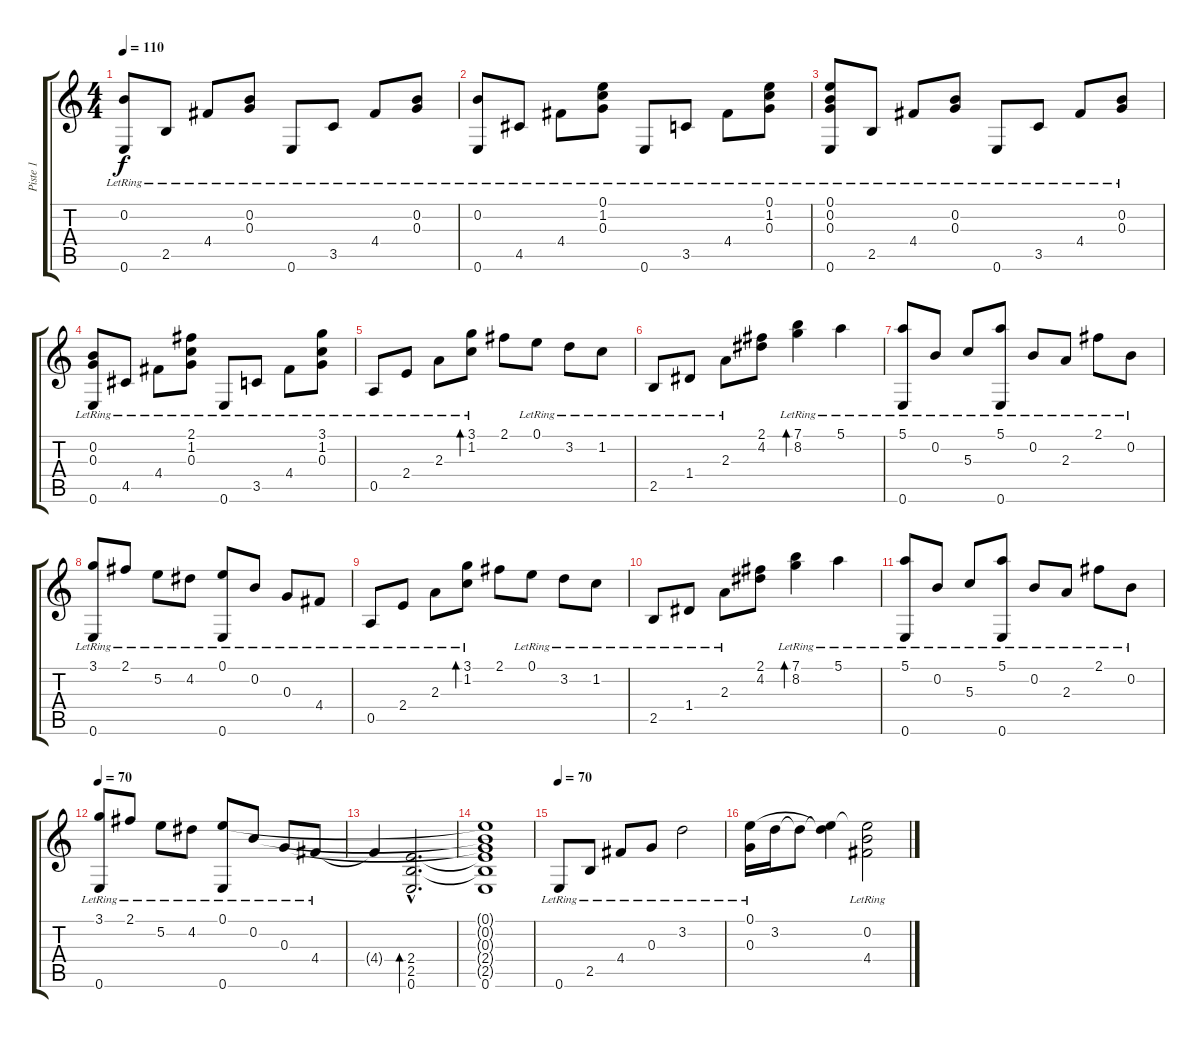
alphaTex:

\track ("Piste 1" "Piste 1") {instrument acousticguitarnylon}
\staff {score tabs}
\tuning (E4 B3 G3 D3 A2 E2) {hide}
\ts (4 4)
\tempo 110
\clef g2
\ks c
(0.2{lr} 0.6{lr}).8{dy f} 2.5{lr}.8 4.4{lr}.8 (0.2{lr} 0.3{lr}).8 0.6{lr}.8 3.5{lr}.8 4.4{lr}.8 (0.2{lr} 0.3{lr}).8 |
(0.2{lr} 0.6{lr}).8 4.5{lr}.8 4.4{lr}.8 (0.1{lr} 1.2{lr} 0.3{lr}).8 0.6{lr}.8 3.5{lr}.8 4.4{lr}.8 (0.1{lr} 1.2{lr} 0.3{lr}).8 |
(0.1{lr} 0.2{lr} 0.3 0.6{lr}).8 2.5{lr}.8 4.4{lr}.8 (0.2{lr} 0.3{lr}).8 0.6{lr}.8 3.5{lr}.8 4.4{lr}.8 (0.2{lr} 0.3{lr}).8 |
(0.2{lr} 0.3{lr} 0.6{lr}).8 4.5{lr}.8 4.4{lr}.8 (2.1{lr} 1.2{lr} 0.3{lr}).8 0.6{lr}.8 3.5{lr}.8 4.4{lr}.8 (3.1{lr} 1.2{lr} 0.3{lr}).8 |
0.5{lr}.8 2.4{lr}.8 2.3{lr}.8 (3.1{lr} 1.2{lr}).8{bd 120} 2.1.8 0.1{lr}.8 3.2{lr}.8 1.2{lr}.8 |
2.5{lr}.8 1.4{lr}.8 2.3{lr}.8 (2.1 4.2).8 (7.1 8.2{lr}).4{bd 120} 5.1{lr}.4 |
(5.1{lr} 0.6{lr}).8 0.2{lr}.8 5.3{lr}.8 (5.1{lr} 0.6{lr}).8 0.2{lr}.8 2.3{lr}.8 2.1{lr}.8 0.2{lr}.8 |
(3.1{lr} 0.6{lr}).8 2.1{lr}.8 5.2{lr}.8 4.2{lr}.8 (0.1{lr} 0.6{lr}).8 0.2{lr}.8 0.3{lr}.8 4.4{lr}.8 |
0.5{lr}.8 2.4{lr}.8 2.3{lr}.8 (3.1{lr} 1.2{lr}).8{bd 120} 2.1.8 0.1{lr}.8 3.2{lr}.8 1.2{lr}.8 |
2.5{lr}.8 1.4{lr}.8 2.3{lr}.8 (2.1 4.2).8 (7.1 8.2{lr}).4{bd 120} 5.1{lr}.4 |
(5.1{lr} 0.6{lr}).8 0.2{lr}.8 5.3{lr}.8 (5.1{lr} 0.6{lr}).8 0.2{lr}.8 2.3{lr}.8 2.1{lr}.8 0.2{lr}.8 |
\tempo 70
(3.1{lr} 0.6{lr}).8 2.1{lr}.8 5.2{lr}.8 4.2{lr}.8 (0.1{lr} 0.6{lr}).8 0.2{lr}.8 0.3{lr}.8 4.4{lr}.8 |
4.4{t}.4 (2.4{hac} 2.5{hac} 0.6{hac}).2{d bd 240} |
(0.1{t} 0.2{t} 0.3{t} 2.4{t} 2.5{t} 0.6).1 |
\tempo 70
0.6{lr}.8 2.5{lr}.8 4.4{lr}.8 0.3{lr}.8 3.2{lr}.2 |
(0.1 0.3{lr}).16 3.2.16 3.2{t}.8 (0.1{t} 3.2{t}).4 (0.1{t} 0.2{lr} 4.4).2
